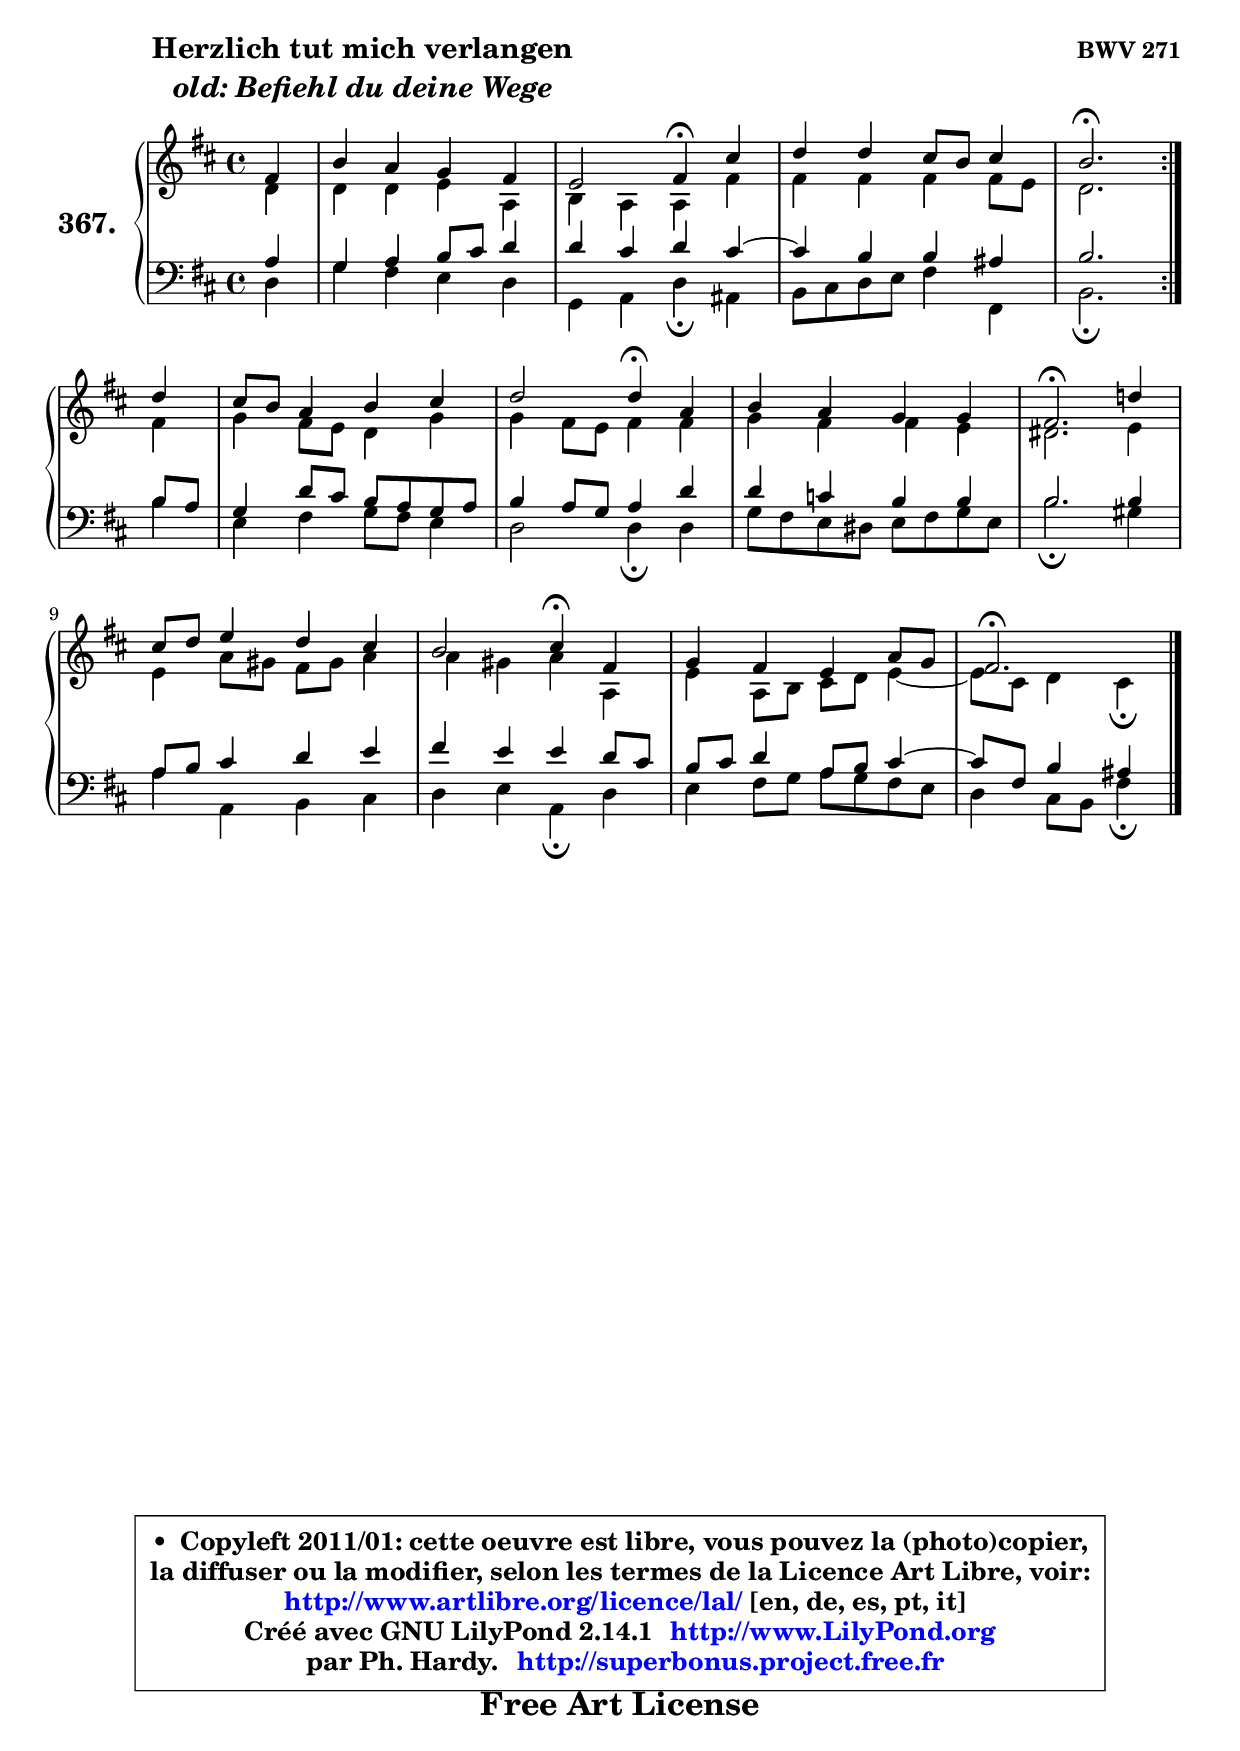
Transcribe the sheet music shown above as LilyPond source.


\version "2.14.1"

    \paper {
%	system-system-spacing #'padding = #0.1
%	score-system-spacing #'padding = #0.1
%	ragged-bottom = ##f
%	ragged-last-bottom = ##f
	}

    \header {
      opus = \markup { \bold "BWV 271" }
      piece = \markup { \hspace #9 \fontsize #2 \bold \column \center-align { \line { "Herzlich tut mich verlangen" }
                     \line { \italic "old: Befiehl du deine Wege" }
                 } }
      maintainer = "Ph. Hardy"
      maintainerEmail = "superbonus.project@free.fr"
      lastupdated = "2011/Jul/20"
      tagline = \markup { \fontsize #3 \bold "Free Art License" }
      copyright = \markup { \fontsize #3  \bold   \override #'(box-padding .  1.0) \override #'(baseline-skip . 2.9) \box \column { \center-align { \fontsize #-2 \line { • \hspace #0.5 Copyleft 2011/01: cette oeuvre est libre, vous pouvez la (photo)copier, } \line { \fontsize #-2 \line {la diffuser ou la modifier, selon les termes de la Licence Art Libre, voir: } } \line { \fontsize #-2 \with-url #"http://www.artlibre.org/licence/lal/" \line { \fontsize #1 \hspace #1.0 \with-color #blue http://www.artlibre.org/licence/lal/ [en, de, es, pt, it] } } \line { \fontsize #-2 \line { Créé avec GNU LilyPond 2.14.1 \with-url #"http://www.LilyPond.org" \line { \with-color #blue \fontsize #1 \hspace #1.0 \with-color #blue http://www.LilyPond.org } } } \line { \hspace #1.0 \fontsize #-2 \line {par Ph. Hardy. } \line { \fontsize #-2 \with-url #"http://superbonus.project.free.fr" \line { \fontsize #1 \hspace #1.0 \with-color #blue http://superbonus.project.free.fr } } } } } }

	  }

  guidemidi = {
	\repeat volta 2 {
        r4 |
        R1 |
        r2 \tempo 4 = 30 r4 \tempo 4 = 78 r4 |
        R1 |
        \tempo 4 = 40 r2. \tempo 4 = 78 } %fin du repeat
        r4 |
        R1 |
        r2 \tempo 4 = 30 r4 \tempo 4 = 78 r4 |
        R1 |
        \tempo 4 = 40 r2. \tempo 4 = 78 r4 |
        R1 |
        r2 \tempo 4 = 30 r4 \tempo 4 = 78 r4 |
        R1 |
        \tempo 4 = 40 r2. 
	}

  upper = {
	\time 4/4
	\key b \minor
	\clef treble
	\partial 4
	\voiceOne
	<< { 
	% SOPRANO
	\set Voice.midiInstrument = "acoustic grand"
	\relative c' {
	\repeat volta 2 {
        fis4 |
        b4 a g fis |
        e2 fis4\fermata cis' |
        d4 d cis8 b cis4 |
        b2.\fermata } %fin du repeat
\break
        d4 |
        cis8 b a4 b cis |
        d2 d4\fermata a |
        b4 a g g |
        fis2.\fermata d'!4 |
        cis8 d e4 d cis |
        b2 cis4\fermata fis, |
        g4 fis e a8 g |
        fis2.\fermata
        \bar "|."
	} % fin de relative
	}

	\context Voice="1" { \voiceTwo 
	% ALTO
	\set Voice.midiInstrument = "acoustic grand"
	\relative c' {
	\repeat volta 2 {
        d4 |
        d4 d e a, |
        b4 a a fis' |
        fis4 fis fis fis8 e |
        d2. } %fin du repeat
        fis4 |
        g4 fis8 e d4 g |
        g4 fis8 e fis4 fis |
        g4 fis fis e |
        dis2. e4 |
        e4 a8 gis fis gis a4 |
        a4 gis a a, |
        e'4 a,8 b cis d e4 ~ |
	e8 cis8 d4 cis4\fermata
        \bar "|."
	} % fin de relative
	\oneVoice
	} >>
	}

    lower = {
	\time 4/4
	\key b \minor
	\clef bass
	\partial 4
	\voiceOne
	<< { 
	% TENOR
	\set Voice.midiInstrument = "acoustic grand"
	\relative c' {
	\repeat volta 2 {
        a4 |
        g4 a b8 cis d4 |
        d4 cis d cis4 ~ |
	cis4 b4 b ais |
        b2. } %fin du repeat
        b8 a |
        g4 d'8 cis b a g a |
        b4 a8 g a4 d |
        d4 c b b |
        b2. b4 |
        a8 b cis4 d e |
        fis4 e e d8 cis |
        b8 cis d4 a8 b cis4 ~ |
	cis8 fis,8 b4 ais4
        \bar "|."
	} % fin de relative
	}
	\context Voice="1" { \voiceTwo 
	% BASS
	\set Voice.midiInstrument = "acoustic grand"
	\relative c {
	\repeat volta 2 {
        d4 |
        g4 fis e d |
        g,4 a d\fermata ais |
        b8 cis d e fis4 fis, |
        b2.\fermata } %fin du repeat
        b'4 |
        e,4 fis g8 fis e4 |
        d2 d4\fermata d |
        g8 fis e dis e fis g e |
        b'2.\fermata gis4 |
        a4 a, b cis |
        d4 e a,\fermata d |
        e4 fis8 g a8 g fis e |
        d4 cis8 b fis'4\fermata
        \bar "|."
	} % fin de relative
	\oneVoice
	} >>
	}


    \score { 

	\new PianoStaff <<
	\set PianoStaff.instrumentName = \markup { \bold \huge "367." }
	\new Staff = "upper" \upper
	\new Staff = "lower" \lower
	>>

    \layout {
%	ragged-last = ##f
	   }

         } % fin de score

  \score {
    \unfoldRepeats { << \guidemidi \upper \lower >> }
    \midi {
    \context {
     \Staff
      \remove "Staff_performer"
               }

     \context {
      \Voice
       \consists "Staff_performer"
                }

     \context { 
      \Score
      tempoWholesPerMinute = #(ly:make-moment 78 4)
		}
	    }
	}

